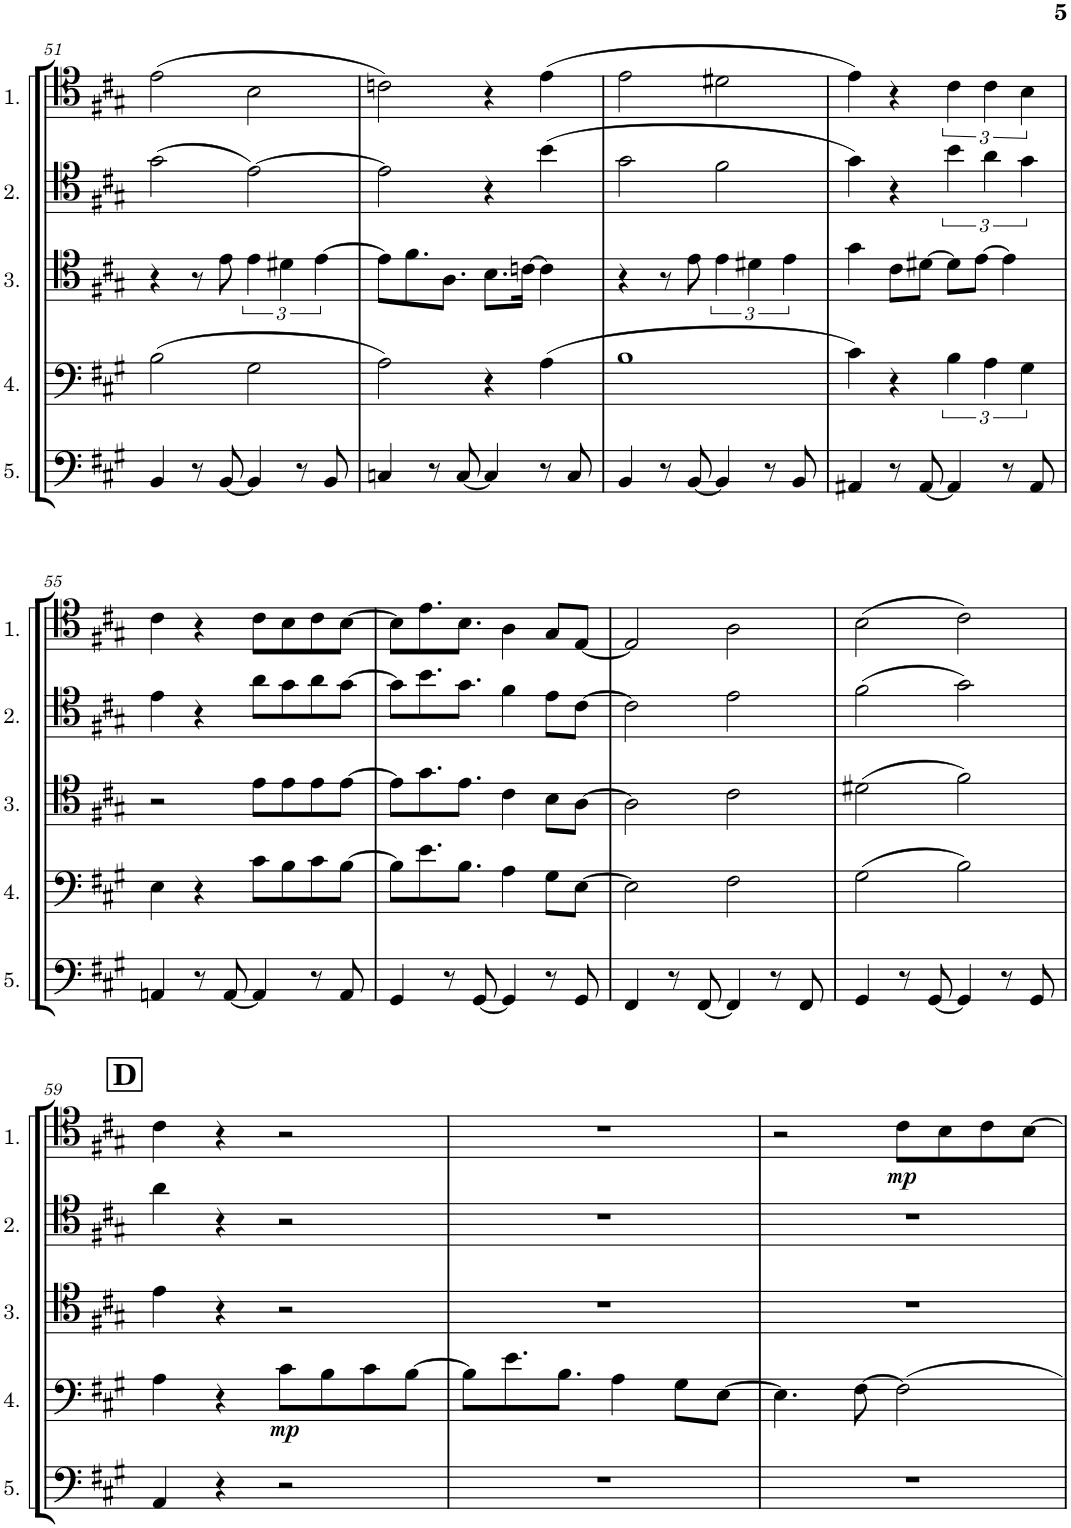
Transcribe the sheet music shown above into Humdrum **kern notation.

**kern	**kern	**dynam	**kern	**kern	**kern	**dynam
*part5	*part4	*part4	*part3	*part2	*part1	*part1
*staff5	*staff4	*staff4	*staff3	*staff2	*staff1	*staff1
*I"Cello 5	*I"Cello 4	*	*I"Cello 3	*I"Cello 2	*I"Cello 1	*
!!LO:PB:g=z
*clefF4	*clefF4	*	*clefC4	*clefC4	*clefC4	*
*k[f#c#g#]	*k[f#c#g#]	*	*k[f#c#g#]	*k[f#c#g#]	*k[f#c#g#]	*
*M4/4	*M4/4	*	*M4/4	*M4/4	*M4/4	*
=51	=51	=51	=51	=51	=51	=51
4BB/	(2B\	.	4r	(2g#\	(2e\	.
8r	.	.	8r	.	.	.
[8BB/	.	.	8e\	.	.	.
4BB/]	2G#\	.	6e\	[2e\)	2B\	.
.	.	.	6d#X\	.	.	.
8r	.	.	.	.	.	.
.	.	.	[6e\	.	.	.
8BB/	.	.	.	.	.	.
=52	=52	=52	=52	=52	=52	=52
4Cn/	2A\)	.	8e\L]	2e\]	2cn\)	.
.	.	.	8.f#\	.	.	.
8r	.	.	.	.	.	.
.	.	.	8.A\J	.	.	.
[8C/	.	.	.	.	.	.
4C/]	4r	.	8.B\L	4r	4r	.
.	.	.	[16cn\Jk	.	.	.
8r	(4A\	.	4c\]	(4b\	(4e\	.
8C/	.	.	.	.	.	.
=53	=53	=53	=53	=53	=53	=53
4BB/	1B	.	4r	2g#\	2e\	.
8r	.	.	8r	.	.	.
[8BB/	.	.	8e\	.	.	.
4BB/]	.	.	6e\	2f#\	2d#X\	.
.	.	.	6d#X\	.	.	.
8r	.	.	.	.	.	.
.	.	.	6e\	.	.	.
8BB/	.	.	.	.	.	.
=54	=54	=54	=54	=54	=54	=54
4AA#X/	4c#\)	.	4g#\	4g#\)	4e\)	.
8r	4r	.	8c#\L	4r	4r	.
[8AA#/	.	.	[8d#X\J	.	.	.
4AA#/]	6B\	.	8d#\L]	6b\	6c#\	.
.	.	.	[8e\J	.	.	.
.	6A\	.	.	6a\	6c#\	.
8r	.	.	4e\]	.	.	.
.	6G#\	.	.	6g#\	6B\	.
8AA#/	.	.	.	.	.	.
!!LO:LB:g=z
=55	=55	=55	=55	=55	=55	=55
4AAn/	4E\	.	2r	4e\	4c#\	.
8r	4r	.	.	4r	4r	.
[8AA/	.	.	.	.	.	.
4AA/]	8c#\L	.	8e\L	8a\L	8c#\L	.
.	8B\	.	8e\	8g#\	8B\	.
8r	8c#\	.	8e\	8a\	8c#\	.
8AA/	[8B\J	.	[8e\J	[8g#\J	[8B\J	.
=56	=56	=56	=56	=56	=56	=56
4GG#/	8B\L]	.	8e\L]	8g#\L]	8B\L]	.
.	8.e\	.	8.g#\	8.b\	8.e\	.
8r	.	.	.	.	.	.
.	8.B\J	.	8.e\J	8.g#\J	8.B\J	.
[8GG#/	.	.	.	.	.	.
4GG#/]	4A\	.	4c#\	4f#\	4A\	.
8r	8G#\L	.	8B\L	8e\L	8G#/L	.
8GG#/	[8E\J	.	[8A\J	[8c#\J	[8E/J	.
=57	=57	=57	=57	=57	=57	=57
4FF#/	2E\]	.	2A\]	2c#\]	2E/]	.
8r	.	.	.	.	.	.
[8FF#/	.	.	.	.	.	.
4FF#/]	2F#\	.	2c#\	2e\	2A\	.
8r	.	.	.	.	.	.
8FF#/	.	.	.	.	.	.
=58	=58	=58	=58	=58	=58	=58
4GG#/	(2G#\	.	(2d#X\	(2f#\	(2B\	.
8r	.	.	.	.	.	.
[8GG#/	.	.	.	.	.	.
4GG#/]	2B\)	.	2f#\)	2g#\)	2c#\)	.
8r	.	.	.	.	.	.
8GG#/	.	.	.	.	.	.
!!LO:LB:g=z
!!LO:REH:place=s1:a:B:cj:fs=14:t=D
=59	=59	=59	=59	=59	=59	=59
4AA/	4A\	.	4e\	4a\	4c#\	.
4r	4r	.	4r	4r	4r	.
!	!	!LO:DY:b	!	!	!	!
2r	8c#\L	mp	2r	2r	2r	.
.	8B\	.	.	.	.	.
.	8c#\	.	.	.	.	.
.	[8B\J	.	.	.	.	.
=60	=60	=60	=60	=60	=60	=60
1r	8B\L]	.	1r	1r	1r	.
.	8.e\	.	.	.	.	.
.	8.B\J	.	.	.	.	.
.	4A\	.	.	.	.	.
.	8G#\L	.	.	.	.	.
.	[8E\J	.	.	.	.	.
=61	=61	=61	=61	=61	=61	=61
1r	4.E\]	.	1r	1r	2r	.
.	[8F#\	.	.	.	.	.
!	!	!	!	!	!	!LO:DY:b
.	2F#\]	.	.	.	8c#\L	mp
.	.	.	.	.	8B\	.
.	.	.	.	.	8c#\	.
.	.	.	.	.	[8B\J	.
=	=	=	=	=	=	=
*-	*-	*-	*-	*-	*-	*-
